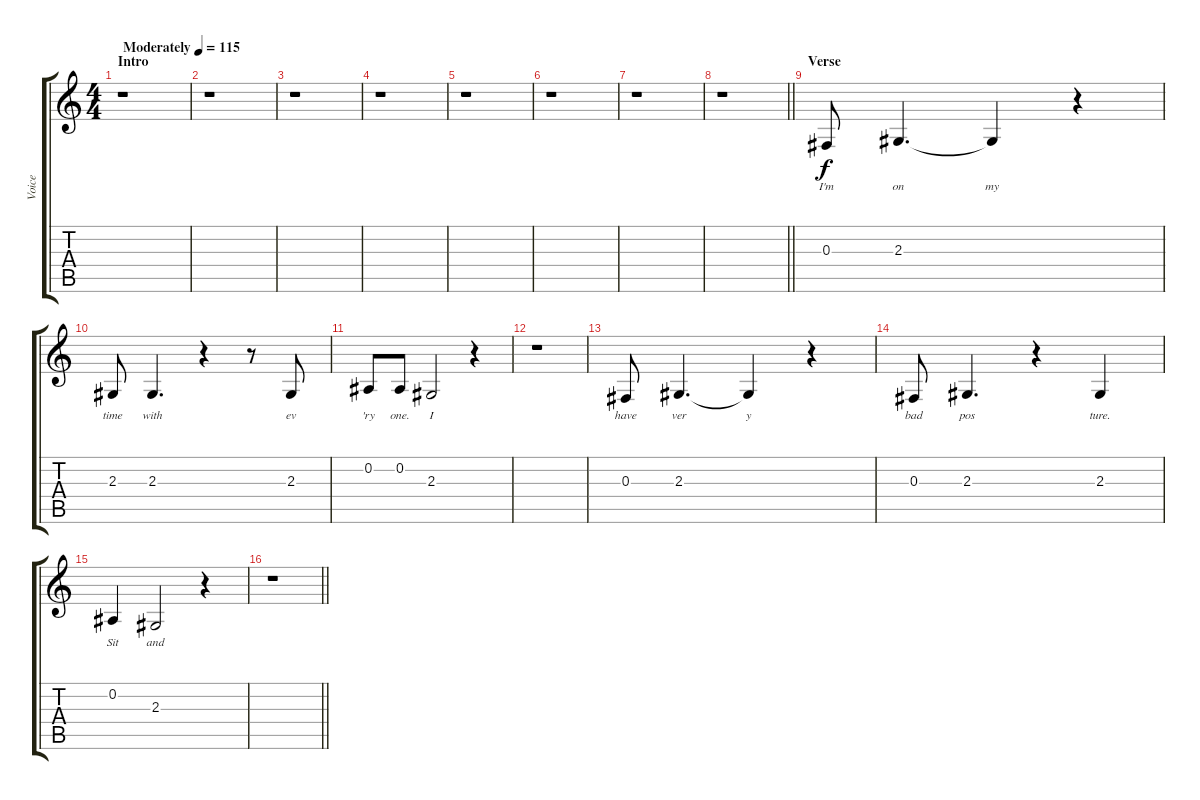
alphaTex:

\track ("Voice" "Voice") {instrument cello}
\staff {score tabs}
\tuning (Eb4 Bb3 Gb3 Db3 Ab2 Eb2) {hide}
\ts (4 4)
\section ("" "Intro")
\tempo (115 "Moderately")
\clef g2
\ks c
r.1{dy f instrument cello} |
r.1 |
r.1 |
r.1 |
r.1 |
r.1 |
r.1 |
\barLineRight lightlight
r.1 |
\section ("" "Verse")
0.3.8{lyrics (0 "I'm") lyrics (1 "") lyrics (2 "") lyrics (3 "") lyrics (4 "")} 2.3.4{d lyrics (0 "on") lyrics (1 "") lyrics (2 "") lyrics (3 "") lyrics (4 "")} 2.3{t}.4{lyrics (0 "my") lyrics (1 "") lyrics (2 "") lyrics (3 "") lyrics (4 "")} r.4 |
2.3.8{lyrics (0 "time") lyrics (1 "") lyrics (2 "") lyrics (3 "") lyrics (4 "")} 2.3.4{d lyrics (0 "with") lyrics (1 "") lyrics (2 "") lyrics (3 "") lyrics (4 "")} r.4 r.8 2.3.8{lyrics (0 "ev") lyrics (1 "") lyrics (2 "") lyrics (3 "") lyrics (4 "")} |
0.2.8{lyrics (0 "'ry") lyrics (1 "") lyrics (2 "") lyrics (3 "") lyrics (4 "")} 0.2.8{lyrics (0 "one.") lyrics (1 "") lyrics (2 "") lyrics (3 "") lyrics (4 "")} 2.3.2{lyrics (0 "I") lyrics (1 "") lyrics (2 "") lyrics (3 "") lyrics (4 "")} r.4 |
r.1 |
0.3.8{lyrics (0 "have") lyrics (1 "") lyrics (2 "") lyrics (3 "") lyrics (4 "")} 2.3.4{d lyrics (0 "ver") lyrics (1 "") lyrics (2 "") lyrics (3 "") lyrics (4 "")} 2.3{t}.4{lyrics (0 "y") lyrics (1 "") lyrics (2 "") lyrics (3 "") lyrics (4 "")} r.4 |
0.3.8{lyrics (0 "bad") lyrics (1 "") lyrics (2 "") lyrics (3 "") lyrics (4 "")} 2.3.4{d lyrics (0 "pos") lyrics (1 "") lyrics (2 "") lyrics (3 "") lyrics (4 "")} r.4 2.3.4{lyrics (0 "ture.") lyrics (1 "") lyrics (2 "") lyrics (3 "") lyrics (4 "")} |
0.2.4{lyrics (0 "Sit") lyrics (1 "") lyrics (2 "") lyrics (3 "") lyrics (4 "")} 2.3.2{lyrics (0 "and") lyrics (1 "") lyrics (2 "") lyrics (3 "") lyrics (4 "")} r.4 |
\barLineRight lightlight
r.1
